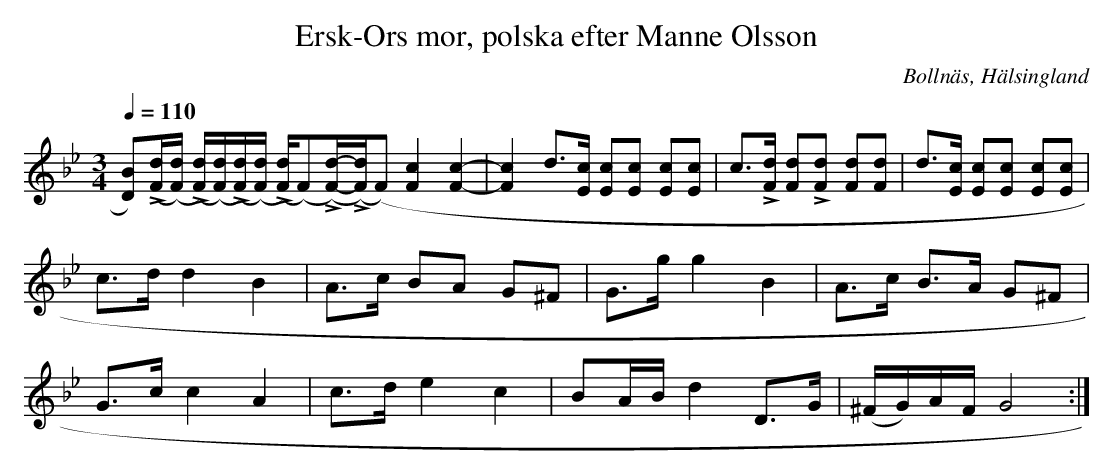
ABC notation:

X:1
T: Ersk-Ors mor, polska efter Manne Olsson
O:Bollnäs, Hälsingland
M:3/4
L:1/8
Q:1/4=110
K:Gm
[D B])(L[F/d/]([F/d/]) (L[F/d/])([F/d/])(L[F/d/])([F/d/]) (L[F/d/])(F)(L[F/d/])-(L[F/d/])(F)[F2 c2][F2 c2]-|[F2 c2] d>[Ec] [Ec][Ec] [Ec][Ec] | \
c>L[Fd] [Fd]L[Fd] [Fd][Fd] | d>[Ec] [Ec][Ec] [Ec][Ec] |
c>d    d2       B2           | A>c    BA       G^F       | G>g    g2 B2     | A>c         B>A G^F  |
G>c    c2       A2           | c>d    e2       c2        | BA/B/  d2 D>G   | (^F/G/)A/F/ G4      :|
